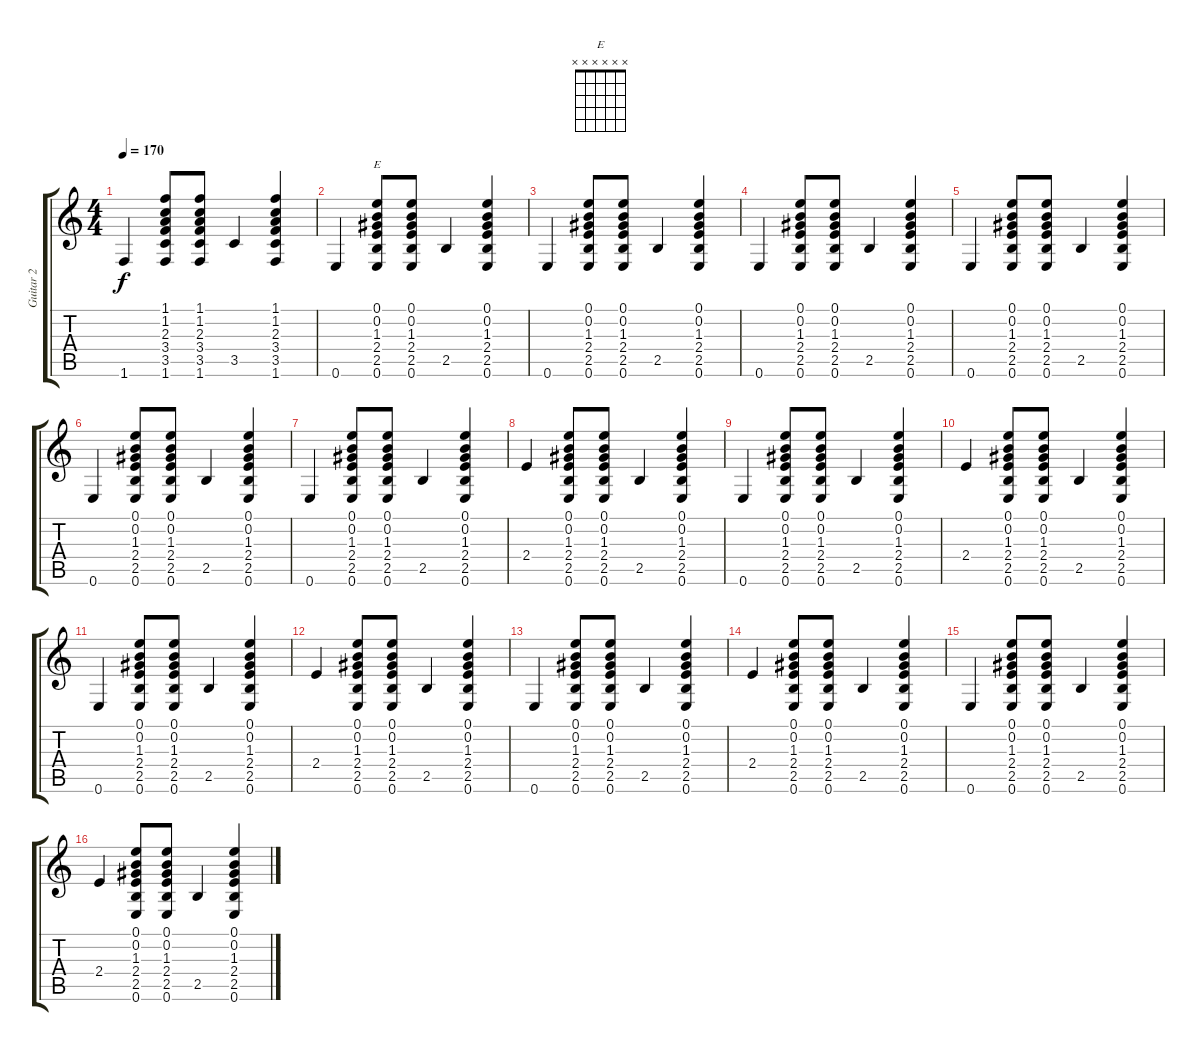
\track ("Guitar 2" "Guitar 2") {instrument electricguitarclean}
\staff {score tabs}
\tuning (E4 B3 G3 D3 A2 E2) {hide}
\chord ("E" x x x x x x)
\ts (4 4)
\tempo 170
\clef g2
\ks c
1.6.4{dy f} (1.1 1.2 2.3 3.4 3.5 1.6).8 (1.1 1.2 2.3 3.4 3.5 1.6).8 3.5.4 (1.1 1.2 2.3 3.4 3.5 1.6).4 |
0.6.4 (0.1 0.2 1.3 2.4 2.5 0.6).8{ch "E"} (0.1 0.2 1.3 2.4 2.5 0.6).8 2.5.4 (0.1 0.2 1.3 2.4 2.5 0.6).4 |
0.6.4 (0.1 0.2 1.3 2.4 2.5 0.6).8 (0.1 0.2 1.3 2.4 2.5 0.6).8 2.5.4 (0.1 0.2 1.3 2.4 2.5 0.6).4 |
0.6.4 (0.1 0.2 1.3 2.4 2.5 0.6).8 (0.1 0.2 1.3 2.4 2.5 0.6).8 2.5.4 (0.1 0.2 1.3 2.4 2.5 0.6).4 |
0.6.4 (0.1 0.2 1.3 2.4 2.5 0.6).8 (0.1 0.2 1.3 2.4 2.5 0.6).8 2.5.4 (0.1 0.2 1.3 2.4 2.5 0.6).4 |
0.6.4 (0.1 0.2 1.3 2.4 2.5 0.6).8 (0.1 0.2 1.3 2.4 2.5 0.6).8 2.5.4 (0.1 0.2 1.3 2.4 2.5 0.6).4 |
0.6.4 (0.1 0.2 1.3 2.4 2.5 0.6).8 (0.1 0.2 1.3 2.4 2.5 0.6).8 2.5.4 (0.1 0.2 1.3 2.4 2.5 0.6).4 |
2.4.4 (0.1 0.2 1.3 2.4 2.5 0.6).8 (0.1 0.2 1.3 2.4 2.5 0.6).8 2.5.4 (0.1 0.2 1.3 2.4 2.5 0.6).4 |
0.6.4 (0.1 0.2 1.3 2.4 2.5 0.6).8 (0.1 0.2 1.3 2.4 2.5 0.6).8 2.5.4 (0.1 0.2 1.3 2.4 2.5 0.6).4 |
2.4.4 (0.1 0.2 1.3 2.4 2.5 0.6).8 (0.1 0.2 1.3 2.4 2.5 0.6).8 2.5.4 (0.1 0.2 1.3 2.4 2.5 0.6).4 |
0.6.4 (0.1 0.2 1.3 2.4 2.5 0.6).8 (0.1 0.2 1.3 2.4 2.5 0.6).8 2.5.4 (0.1 0.2 1.3 2.4 2.5 0.6).4 |
2.4.4 (0.1 0.2 1.3 2.4 2.5 0.6).8 (0.1 0.2 1.3 2.4 2.5 0.6).8 2.5.4 (0.1 0.2 1.3 2.4 2.5 0.6).4 |
0.6.4 (0.1 0.2 1.3 2.4 2.5 0.6).8 (0.1 0.2 1.3 2.4 2.5 0.6).8 2.5.4 (0.1 0.2 1.3 2.4 2.5 0.6).4 |
2.4.4 (0.1 0.2 1.3 2.4 2.5 0.6).8 (0.1 0.2 1.3 2.4 2.5 0.6).8 2.5.4 (0.1 0.2 1.3 2.4 2.5 0.6).4 |
0.6.4 (0.1 0.2 1.3 2.4 2.5 0.6).8 (0.1 0.2 1.3 2.4 2.5 0.6).8 2.5.4 (0.1 0.2 1.3 2.4 2.5 0.6).4 |
2.4.4 (0.1 0.2 1.3 2.4 2.5 0.6).8 (0.1 0.2 1.3 2.4 2.5 0.6).8 2.5.4 (0.1 0.2 1.3 2.4 2.5 0.6).4
